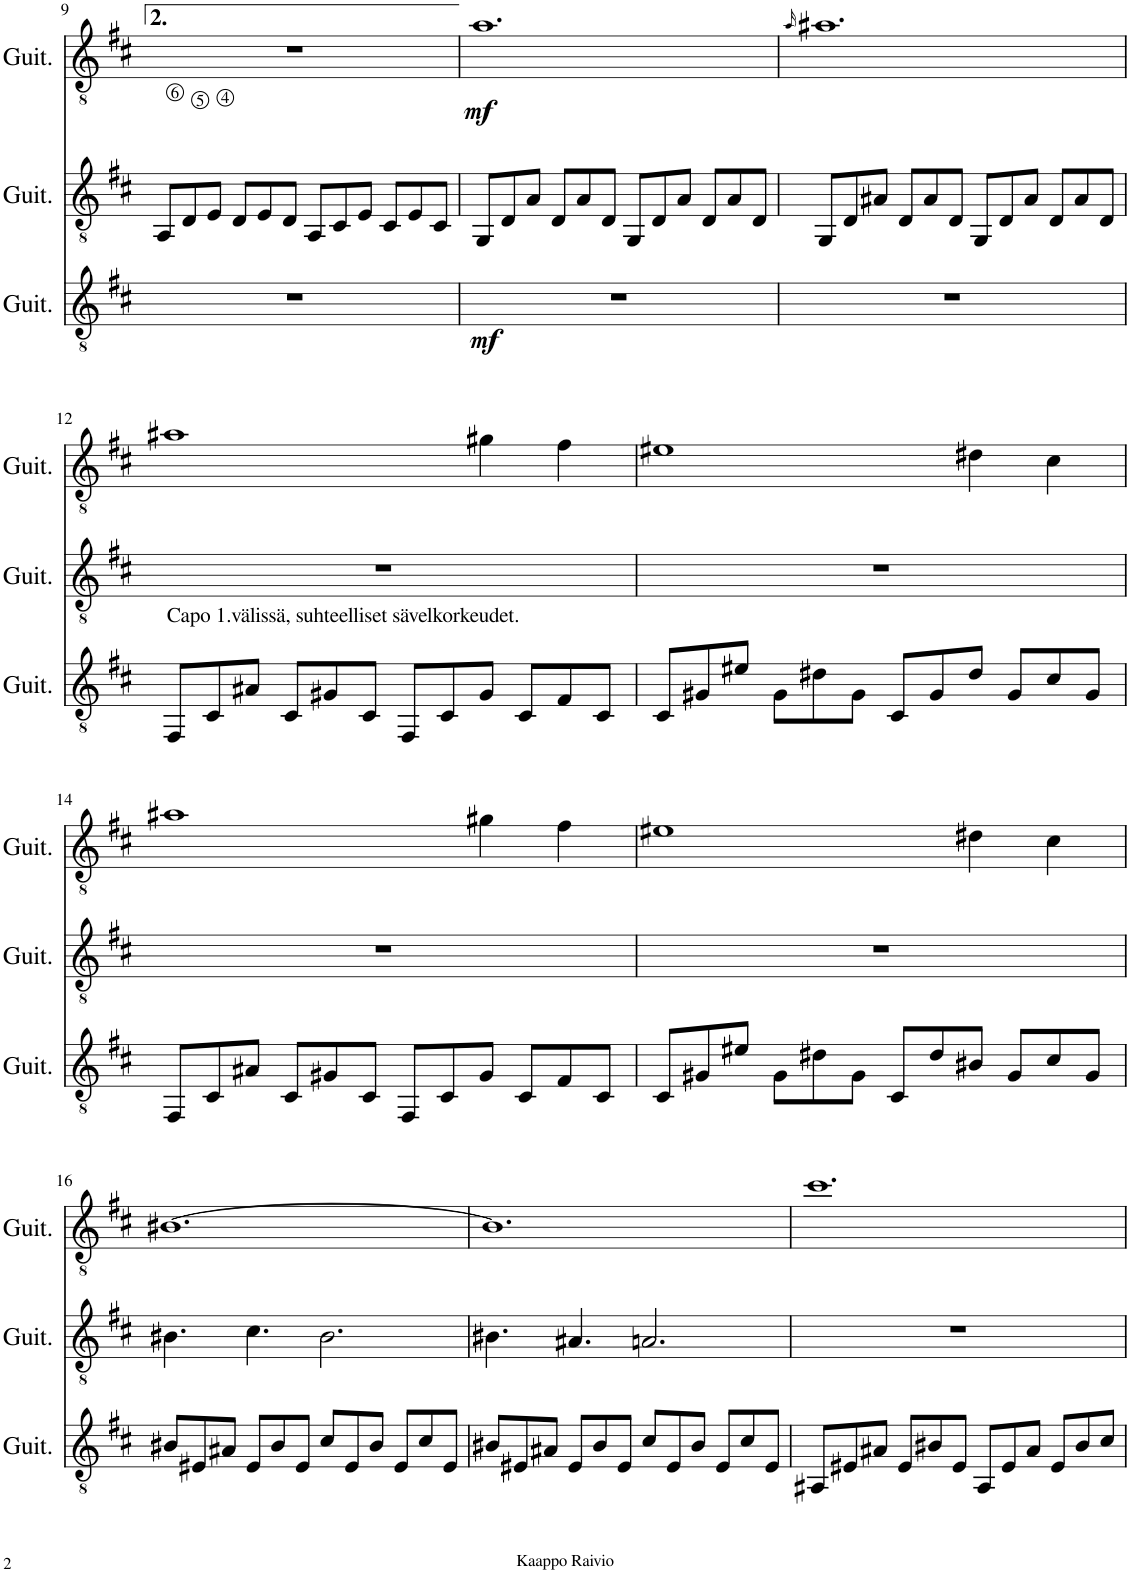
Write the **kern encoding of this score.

**kern	**dynam	**kern	**kern	**dynam
*part3	*part3	*part2	*part1	*part1
*staff3	*staff3	*staff2	*staff1	*staff1
*I"Classical Guitar	*	*I"Classical Guitar	*I"Classical Guitar	*
*I'Guit.	*	*I'Guit.	*I'Guit.	*
!!LO:PB:g=z
*clefGv2	*	*clefGv2	*clefGv2	*
*k[f#c#]	*	*k[f#c#]	*k[f#c#]	*
*M12/8	*	*M12/8	*M12/8	*
=9	=9	=9	=9	=9
1.r	.	8AA/L	1.r	.
.	.	8D/	.	.
.	.	8E/J	.	.
.	.	8D/L	.	.
.	.	8E/	.	.
.	.	8D/J	.	.
.	.	8AA/L	.	.
.	.	8C#/	.	.
.	.	8E/J	.	.
.	.	8C#/L	.	.
.	.	8E/	.	.
.	.	8C#/J	.	.
=10	=10	=10	=10	=10
!	!LO:DY:b	!	!	!LO:DY:b
1.r	mf	8GG/L	1.a	mf
.	.	8D/	.	.
.	.	8A/J	.	.
.	.	8D/L	.	.
.	.	8A/	.	.
.	.	8D/J	.	.
.	.	8GG/L	.	.
.	.	8D/	.	.
.	.	8A/J	.	.
.	.	8D/L	.	.
.	.	8A/	.	.
.	.	8D/J	.	.
=11	=11	=11	=11	=11
.	.	.	16qa/	.
1.r	.	8GG/L	1.a#X	.
.	.	8D/	.	.
.	.	8A#X/J	.	.
.	.	8D/L	.	.
.	.	8A#/	.	.
.	.	8D/J	.	.
.	.	8GG/L	.	.
.	.	8D/	.	.
.	.	8A#/J	.	.
.	.	8D/L	.	.
.	.	8A#/	.	.
.	.	8D/J	.	.
!!LO:LB:g=z
=12	=12	=12	=12	=12
!LO:TX:a:t=Capo 1.välissä, suhteelliset sävelkorkeudet.	!	!	!	!
8FF#/L	.	1.r	1a#X	.
8C#/	.	.	.	.
8A#X/J	.	.	.	.
8C#/L	.	.	.	.
8G#X/	.	.	.	.
8C#/J	.	.	.	.
8FF#/L	.	.	.	.
8C#/	.	.	.	.
8G#/J	.	.	4g#X\	.
8C#/L	.	.	.	.
8F#/	.	.	4f#\	.
8C#/J	.	.	.	.
=13	=13	=13	=13	=13
8C#/L	.	1.r	1e#X	.
8G#X/	.	.	.	.
8e#X/J	.	.	.	.
8G#\L	.	.	.	.
8d#X\	.	.	.	.
8G#\J	.	.	.	.
8C#/L	.	.	.	.
8G#/	.	.	.	.
8d#/J	.	.	4d#X\	.
8G#/L	.	.	.	.
8c#/	.	.	4c#\	.
8G#/J	.	.	.	.
!!LO:LB:g=z
=14	=14	=14	=14	=14
8FF#/L	.	1.r	1a#X	.
8C#/	.	.	.	.
8A#X/J	.	.	.	.
8C#/L	.	.	.	.
8G#X/	.	.	.	.
8C#/J	.	.	.	.
8FF#/L	.	.	.	.
8C#/	.	.	.	.
8G#/J	.	.	4g#X\	.
8C#/L	.	.	.	.
8F#/	.	.	4f#\	.
8C#/J	.	.	.	.
=15	=15	=15	=15	=15
8C#/L	.	1.r	1e#X	.
8G#X/	.	.	.	.
8e#X/J	.	.	.	.
8G#\L	.	.	.	.
8d#X\	.	.	.	.
8G#\J	.	.	.	.
8C#/L	.	.	.	.
8d#/	.	.	.	.
8B#X/J	.	.	4d#X\	.
8G#/L	.	.	.	.
8c#/	.	.	4c#\	.
8G#/J	.	.	.	.
!!LO:LB:g=z
=16	=16	=16	=16	=16
8B#X/L	.	4.B#X\	[1.B#X	.
8E#X/	.	.	.	.
8A#X/J	.	.	.	.
8E#/L	.	4.c#\	.	.
8B#/	.	.	.	.
8E#/J	.	.	.	.
8c#/L	.	2.B#\	.	.
8E#/	.	.	.	.
8B#/J	.	.	.	.
8E#/L	.	.	.	.
8c#/	.	.	.	.
8E#/J	.	.	.	.
=17	=17	=17	=17	=17
8B#X/L	.	4.B#X\	1.B#]	.
8E#X/	.	.	.	.
8A#X/J	.	.	.	.
8E#/L	.	4.A#X/	.	.
8B#/	.	.	.	.
8E#/J	.	.	.	.
8c#/L	.	2.An/	.	.
8E#/	.	.	.	.
8B#/J	.	.	.	.
8E#/L	.	.	.	.
8c#/	.	.	.	.
8E#/J	.	.	.	.
=18	=18	=18	=18	=18
8AA#X/L	.	1.r	1.cc#	.
8E#X/	.	.	.	.
8A#X/J	.	.	.	.
8E#/L	.	.	.	.
8B#X/	.	.	.	.
8E#/J	.	.	.	.
8AA#/L	.	.	.	.
8E#/	.	.	.	.
8A#/J	.	.	.	.
8E#/L	.	.	.	.
8B#/	.	.	.	.
8c#/J	.	.	.	.
=	=	=	=	=
*-	*-	*-	*-	*-
